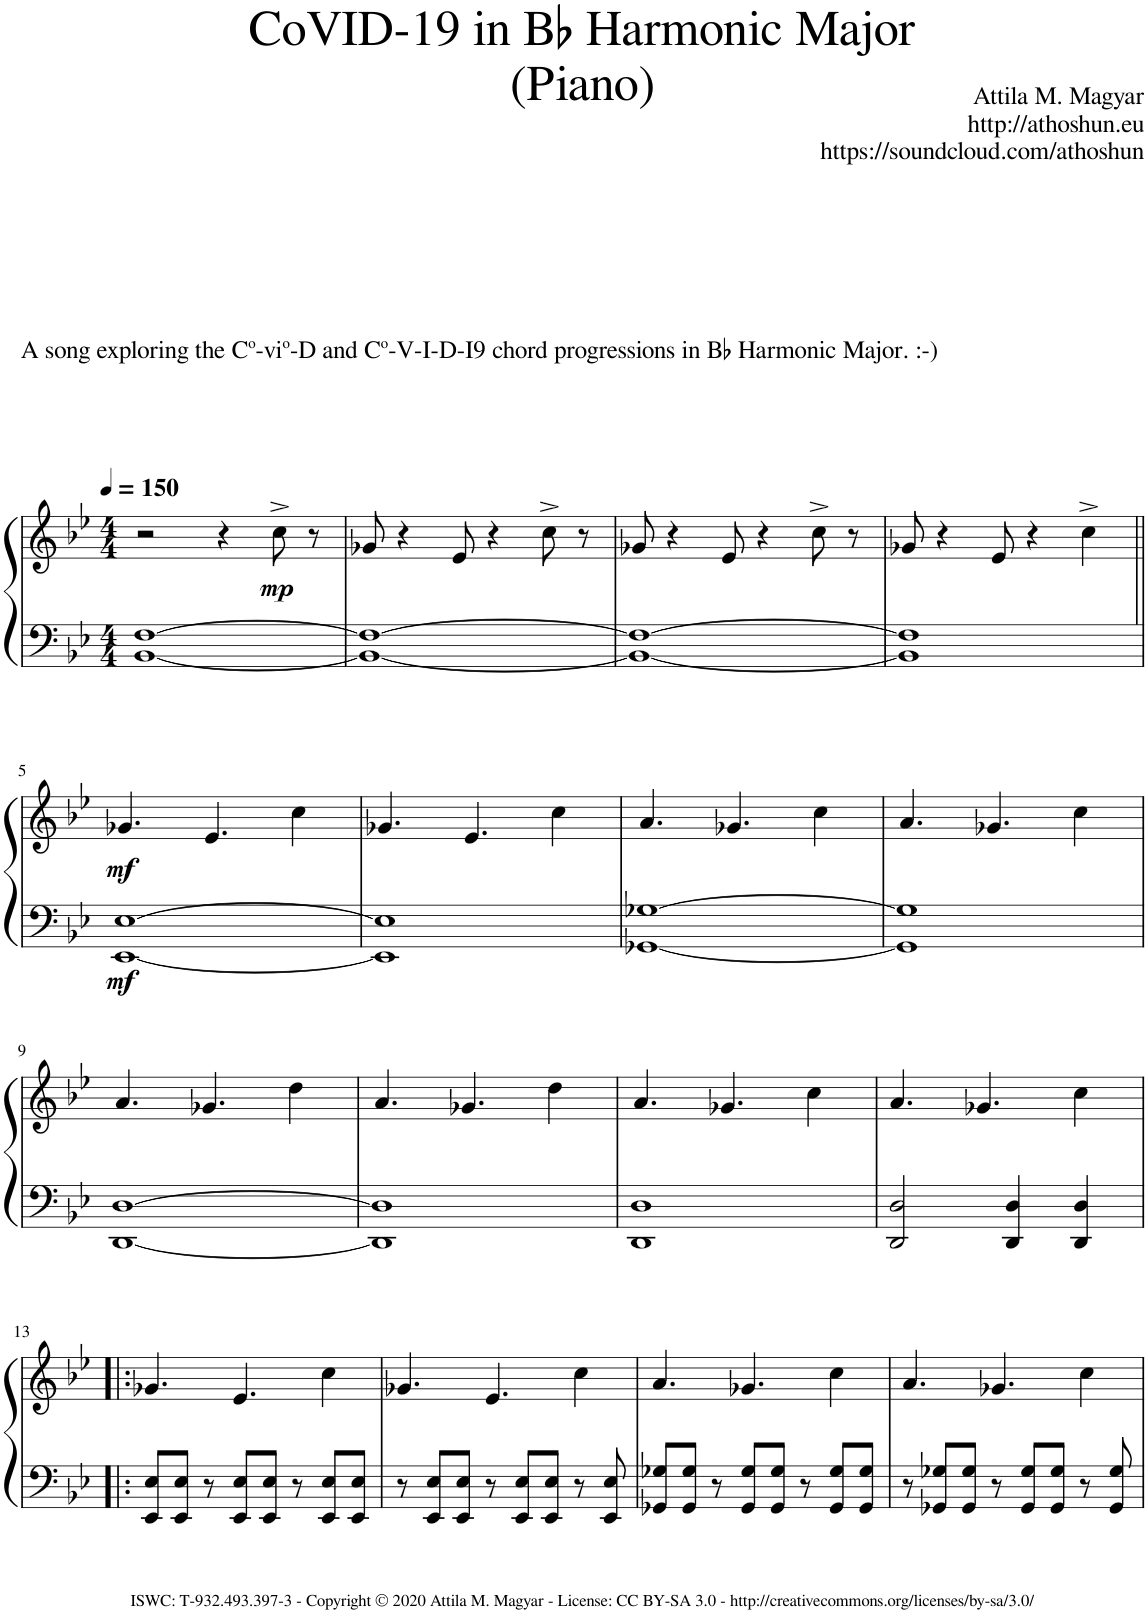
**kern	**kern	**dynam
*part1	*part1	*part1
*staff2	*staff1	*staff1/2
*I"Piano	*	*
*I'Pno.	*	*
*clefF4	*clefG2	*
*k[b-e-]	*k[b-e-]	*
*M4/4	*M4/4	*
*MM150	*MM150	*
=1	=1	=1
!	!LO:TX:a:t=A song exploring the C	!
!	!LO:TX:a:t=o	!
!	!LO:TX:a:t=-vi	!
!	!LO:TX:a:t=o	!
!	!LO:TX:a:t=-D and C	!
!	!LO:TX:a:t=o	!
!	!LO:TX:a:t=-V-I-D-I9 chord progressions in B♭ Harmonic Major. &colon;-)	!
!LO:TX:a:t=A song exploring the C	!	!
!LO:TX:a:t=o	!	!
!LO:TX:a:t=-vi	!	!
!LO:TX:a:t=o	!	!
!LO:TX:a:t=-D and C	!	!
!LO:TX:a:t=o	!	!
!LO:TX:a:t=-V-I-D-I9 chord progressions in B♭ Harmonic Major. &colon;-)	!	!
[1BB- [1F	2r	.
.	4r	.
!	!	!LO:DY:b
.	8cc^\	mp
.	8r	.
=2	=2	=2
1BB-_ 1F_	8g-X/	.
.	4r	.
.	8e-/	.
.	4r	.
.	8cc^\	.
.	8r	.
=3	=3	=3
1BB-_ 1F_	8g-X/	.
.	4r	.
.	8e-/	.
.	4r	.
.	8cc^\	.
.	8r	.
=4	=4	=4
1BB-] 1F]	8g-X/	.
.	4r	.
.	8e-/	.
.	4r	.
.	4cc^\	.
!!LO:LB:g=z
=5||	=5||	=5||
!	!	!LO:DY:b=2
!	!	!LO:DY:n=1:b
[1EE- [1E-	4.g-X/	mf mf
.	4.e-/	.
.	4cc\	.
=6	=6	=6
1EE-] 1E-]	4.g-X/	.
.	4.e-/	.
.	4cc\	.
=7	=7	=7
[1GG-X [1G-X	4.a/	.
.	4.g-X/	.
.	4cc\	.
=8	=8	=8
1GG-] 1G-]	4.a/	.
.	4.g-X/	.
.	4cc\	.
!!LO:LB:g=z
=9	=9	=9
[1DD [1D	4.a/	.
.	4.g-X/	.
.	4dd\	.
=10	=10	=10
1DD] 1D]	4.a/	.
.	4.g-X/	.
.	4dd\	.
=11	=11	=11
1DD 1D	4.a/	.
.	4.g-X/	.
.	4cc\	.
=12	=12	=12
2DD/ 2D/	4.a/	.
.	4.g-X/	.
4DD/ 4D/	.	.
4DD/ 4D/	4cc\	.
!!LO:LB:g=z
=13!|:	=13!|:	=13!|:
8EE-/ 8E-/L	4.g-X/	.
8EE-/ 8E-/J	.	.
8r	.	.
8EE-/ 8E-/L	4.e-/	.
8EE-/ 8E-/J	.	.
8r	.	.
8EE-/ 8E-/L	4cc\	.
8EE-/ 8E-/J	.	.
=14	=14	=14
8r	4.g-X/	.
8EE-/ 8E-/L	.	.
8EE-/ 8E-/J	.	.
8r	4.e-/	.
8EE-/ 8E-/L	.	.
8EE-/ 8E-/J	.	.
8r	4cc\	.
8EE-/ 8E-/	.	.
=15	=15	=15
8GG-X/ 8G-X/L	4.a/	.
8GG-/ 8G-/J	.	.
8r	.	.
8GG-/ 8G-/L	4.g-X/	.
8GG-/ 8G-/J	.	.
8r	.	.
8GG-/ 8G-/L	4cc\	.
8GG-/ 8G-/J	.	.
=16	=16	=16
8r	4.a/	.
8GG-X/ 8G-X/L	.	.
8GG-/ 8G-/J	.	.
8r	4.g-X/	.
8GG-/ 8G-/L	.	.
8GG-/ 8G-/J	.	.
8r	4cc\	.
8GG-/ 8G-/	.	.
=	=	=
*-	*-	*-
